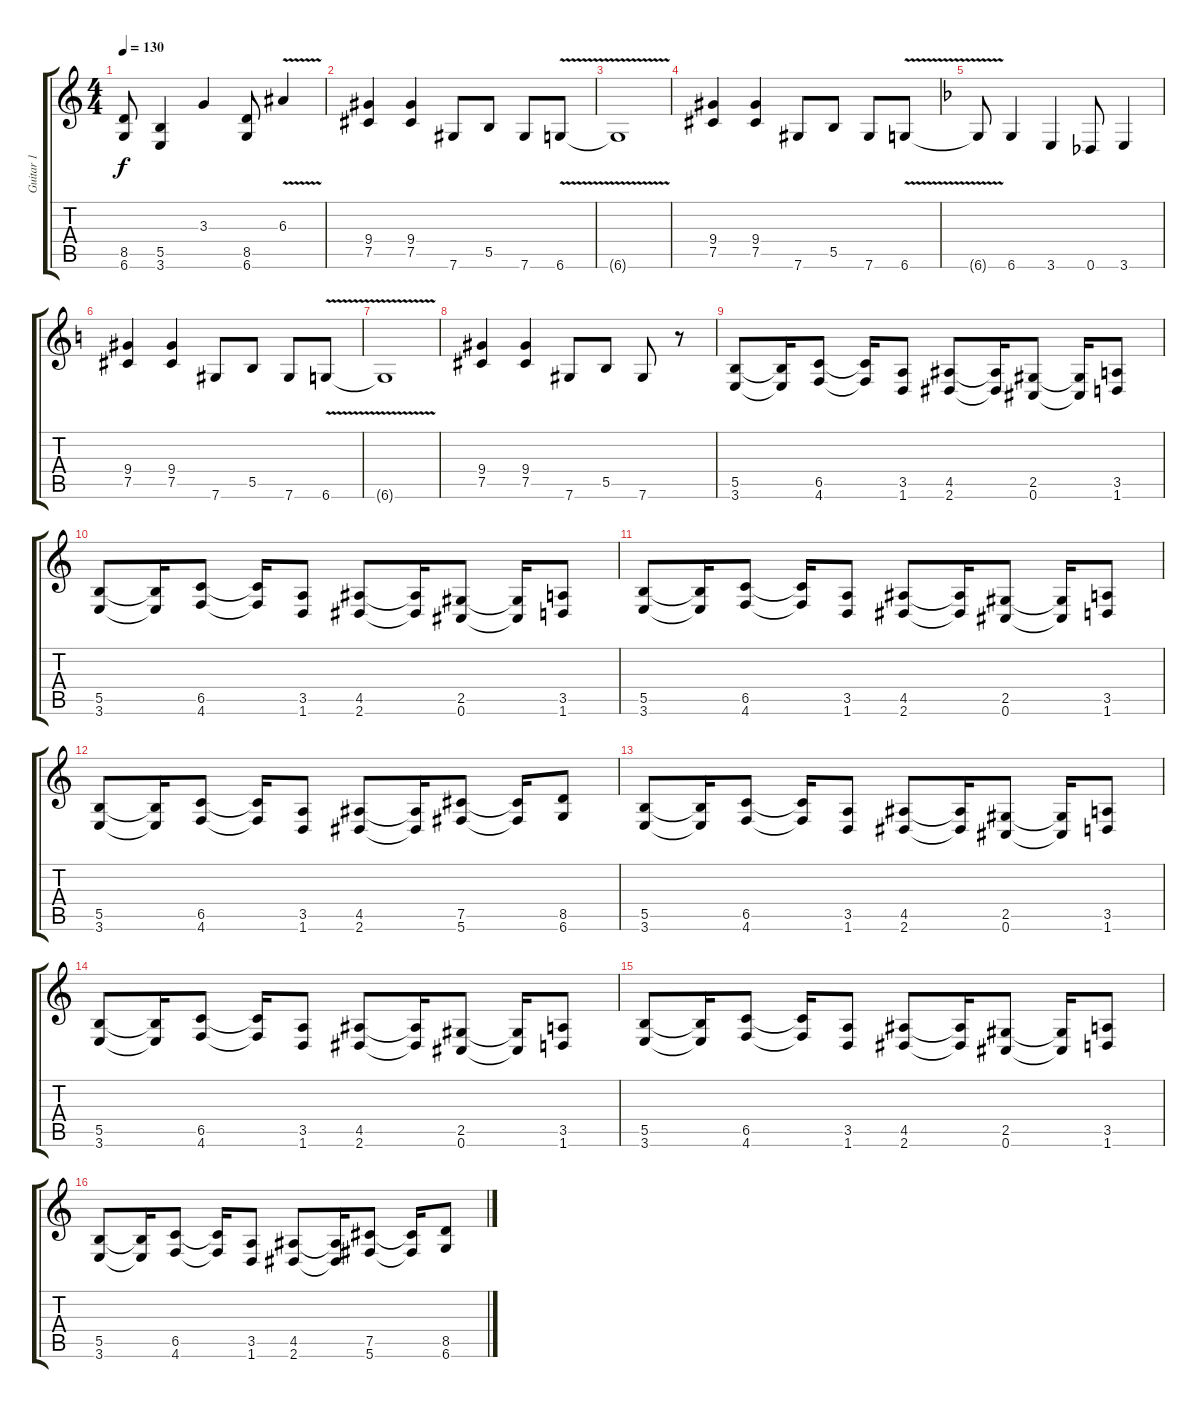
\track ("Guitar 1" "Guitar 1") {instrument distortionguitar}
\staff {score tabs}
\tuning (Db4 Ab3 E3 B2 Gb2 Db2) {hide}
\ts (4 4)
\tempo 130
\clef g2
\ks c
(8.5{t} 6.6{t}).8{dy f} (5.5 3.6).4 3.3.4 (8.5 6.6).8 6.3{v}.4 |
(9.4 7.5).4 (9.4 7.5).4 7.6.8 5.5.8 7.6.8 6.6{v}.8 |
6.6{t}.1 |
(9.4 7.5).4 (9.4 7.5).4 7.6.8 5.5.8 7.6.8 6.6{v}.8 |
\ks f
6.6{t}.8 6.6.4 3.6.4 0.6.8 3.6.4 |
\ks c
(9.4 7.5).4 (9.4 7.5).4 7.6.8 5.5.8 7.6.8 6.6{v}.8 |
6.6{t}.1 |
(9.4 7.5).4 (9.4 7.5).4 7.6.8 5.5.8 7.6.8 r.8 |
(5.5 3.6).8 (5.5{t} 3.6{t}).16 (6.5 4.6).8 (6.5{t} 4.6{t}).16 (3.5 1.6).8 (4.5 2.6).8 (4.5{t} 2.6{t}).16 (2.5 0.6).8 (2.5{t} 0.6{t}).16 (3.5 1.6).8 |
(5.5 3.6).8 (5.5{t} 3.6{t}).16 (6.5 4.6).8 (6.5{t} 4.6{t}).16 (3.5 1.6).8 (4.5 2.6).8 (4.5{t} 2.6{t}).16 (2.5 0.6).8 (2.5{t} 0.6{t}).16 (3.5 1.6).8 |
(5.5 3.6).8 (5.5{t} 3.6{t}).16 (6.5 4.6).8 (6.5{t} 4.6{t}).16 (3.5 1.6).8 (4.5 2.6).8 (4.5{t} 2.6{t}).16 (2.5 0.6).8 (2.5{t} 0.6{t}).16 (3.5 1.6).8 |
(5.5 3.6).8 (5.5{t} 3.6{t}).16 (6.5 4.6).8 (6.5{t} 4.6{t}).16 (3.5 1.6).8 (4.5 2.6).8 (4.5{t} 2.6{t}).16 (7.5 5.6).8 (7.5{t} 5.6{t}).16 (8.5 6.6).8 |
(5.5 3.6).8 (5.5{t} 3.6{t}).16 (6.5 4.6).8 (6.5{t} 4.6{t}).16 (3.5 1.6).8 (4.5 2.6).8 (4.5{t} 2.6{t}).16 (2.5 0.6).8 (2.5{t} 0.6{t}).16 (3.5 1.6).8 |
(5.5 3.6).8 (5.5{t} 3.6{t}).16 (6.5 4.6).8 (6.5{t} 4.6{t}).16 (3.5 1.6).8 (4.5 2.6).8 (4.5{t} 2.6{t}).16 (2.5 0.6).8 (2.5{t} 0.6{t}).16 (3.5 1.6).8 |
(5.5 3.6).8 (5.5{t} 3.6{t}).16 (6.5 4.6).8 (6.5{t} 4.6{t}).16 (3.5 1.6).8 (4.5 2.6).8 (4.5{t} 2.6{t}).16 (2.5 0.6).8 (2.5{t} 0.6{t}).16 (3.5 1.6).8 |
(5.5 3.6).8 (5.5{t} 3.6{t}).16 (6.5 4.6).8 (6.5{t} 4.6{t}).16 (3.5 1.6).8 (4.5 2.6).8 (4.5{t} 2.6{t}).16 (7.5 5.6).8 (7.5{t} 5.6{t}).16 (8.5 6.6).8
